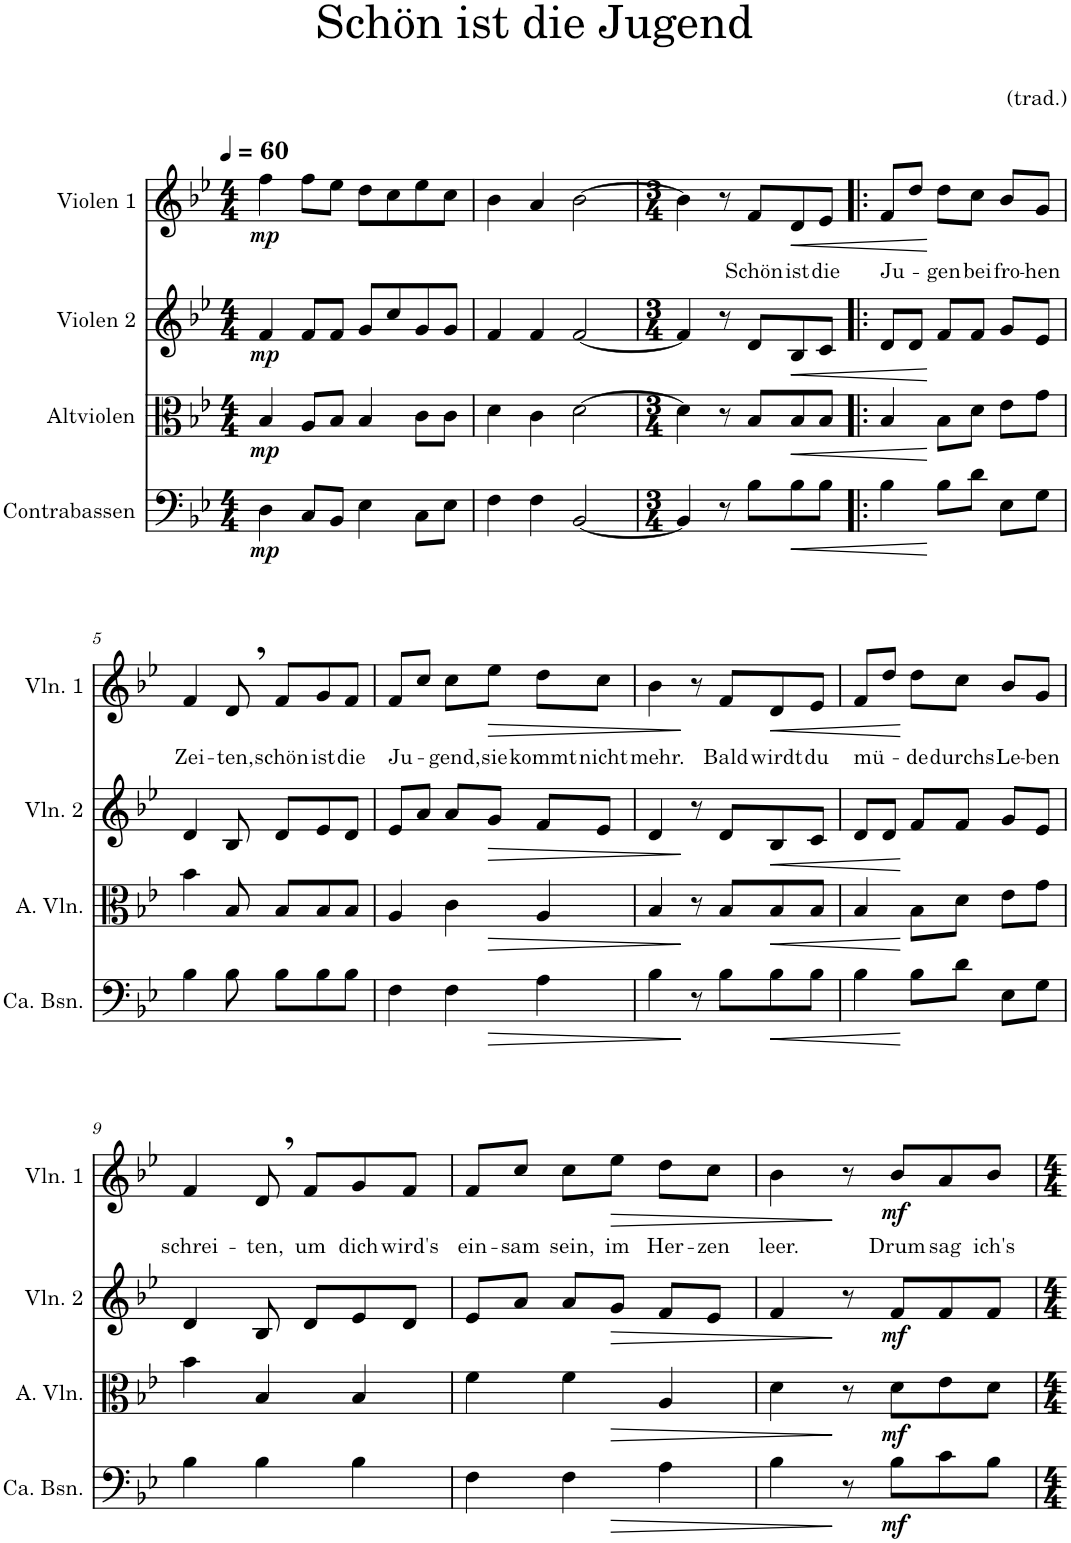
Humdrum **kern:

**kern	**dynam	**kern	**dynam	**kern	**dynam	**kern	**text	**dynam
*part4	*part4	*part3	*part3	*part2	*part2	*part1	*part1	*part1
*staff4	*staff4	*staff3	*staff3	*staff2	*staff2	*staff1	*staff1	*staff1
*I"Contrabassen	*	*I"Altviolen	*	*I"Violen 2	*	*I"Violen 1	*	*
*I'Ca. Bsn.	*	*I'A. Vln.	*	*I'Vln. 2	*	*I'Vln. 1	*	*
*clefF4	*	*clefC3	*	*clefG2	*	*clefG2	*	*
*Trd7c12	*	*	*	*	*	*	*	*
*k[b-e-]	*	*k[b-e-]	*	*k[b-e-]	*	*k[b-e-]	*	*
*M4/4	*	*M4/4	*	*M4/4	*	*M4/4	*	*
*MM60	*	*MM60	*	*MM60	*	*MM60	*	*
=1	=1	=1	=1	=1	=1	=1	=1	=1
!	!LO:DY:b	!	!LO:DY:b	!	!LO:DY:b	!	!	!LO:DY:b
4D\	mp	4B-/	mp	4f/	mp	4ff\	.	mp
8C/L	.	8A/L	.	8f/L	.	8ff\L	.	.
8BB-/J	.	8B-/J	.	8f/J	.	8ee-\J	.	.
4E-\	.	4B-/	.	8g/L	.	8dd\L	.	.
.	.	.	.	8cc/	.	8cc\	.	.
8C\L	.	8c\L	.	8g/	.	8ee-\	.	.
8E-\J	.	8c\J	.	8g/J	.	8cc\J	.	.
=2	=2	=2	=2	=2	=2	=2	=2	=2
4F\	.	4d\	.	4f/	.	4b-\	.	.
4F\	.	4c\	.	4f/	.	4a/	.	.
[2BB-/	.	[2d\	.	[2f/	.	[2b-\	.	.
=3	=3	=3	=3	=3	=3	=3	=3	=3
*M3/4	*	*M3/4	*	*M3/4	*	*M3/4	*	*
4BB-/]	.	4d\]	.	4f/]	.	4b-\]	.	.
8r	.	8r	.	8r	.	8r	.	.
!	!	!	!	!	!	!	!LO:LY:b	!
8B-\L	.	8B-/L	.	8d/L	.	8f/L	Schön	.
!	!LO:HP:b	!	!LO:HP:b	!	!LO:HP:b	!	!LO:LY:b	!LO:HP:b
8B-\	<	8B-/	<	8B-/	<	8d/	ist	<
!	!	!	!	!	!	!	!LO:LY:b	!
8B-\J	.	8B-/J	.	8c/J	.	8e-/J	die	.
=4!|:	=4!|:	=4!|:	=4!|:	=4!|:	=4!|:	=4!|:	=4!|:	=4!|:
!	!	!	!	!	!	!	!LO:LY:b	!
4B-\	.	4B-/	.	8d/L	.	8f/L	Ju-	.
.	.	.	.	8d/J	.	8dd/J	.	.
!	!	!	!	!	!	!	!LO:LY:b	!
8B-\L	[	8B-\L	[	8f/L	[	8dd\L	-gen	[
!	!	!	!	!	!	!	!LO:LY:b	!
8d\J	.	8d\J	.	8f/J	.	8cc\J	bei	.
!	!	!	!	!	!	!	!LO:LY:b	!
8E-\L	.	8e-\L	.	8g/L	.	8b-/L	fro-	.
!	!	!	!	!	!	!	!LO:LY:b	!
8G\J	.	8g\J	.	8e-/J	.	8g/J	-hen	.
!!LO:LB:g=z
=5	=5	=5	=5	=5	=5	=5	=5	=5
!	!	!	!	!	!	!	!LO:LY:b	!
4B-\	.	4b-\	.	4d/	.	4f/	Zei-	.
!	!	!	!	!	!	!	!LO:LY:b	!
8B-\	.	8B-/	.	8B-/	.	8d,/	-ten,	.
!	!	!	!	!	!	!	!LO:LY:b	!
8B-\L	.	8B-/L	.	8d/L	.	8f/L	schön	.
!	!	!	!	!	!	!	!LO:LY:b	!
8B-\	.	8B-/	.	8e-/	.	8g/	ist	.
!	!	!	!	!	!	!	!LO:LY:b	!
8B-\J	.	8B-/J	.	8d/J	.	8f/J	die	.
=6	=6	=6	=6	=6	=6	=6	=6	=6
!	!	!	!	!	!	!	!LO:LY:b	!
4F\	.	4A/	.	8e-/L	.	8f/L	Ju-	.
.	.	.	.	8a/J	.	8cc/J	.	.
!	!	!	!	!	!	!	!LO:LY:b	!
4F\	.	4c\	.	8a/L	.	8cc\L	-gend,	.
!	!	!	!	!	!LO:HP:b	!	!LO:LY:b	!LO:HP:b
.	.	.	.	8g/J	>	8ee-\J	sie	>
!	!LO:HP:b	!	!LO:HP:b	!	!	!	!LO:LY:b	!
4A\	>	4A/	>	8f/L	.	8dd\L	kommt	.
!	!	!	!	!	!	!	!LO:LY:b	!
.	.	.	.	8e-/J	.	8cc\J	nicht	.
=7	=7	=7	=7	=7	=7	=7	=7	=7
!	!	!	!	!	!	!	!LO:LY:b	!
4B-\	.	4B-/	.	4d/	.	4b-\	mehr.	.
8r	]	8r	]	8r	]	8r	.	]
!	!	!	!	!	!	!	!LO:LY:b	!
8B-\L	.	8B-/L	.	8d/L	.	8f/L	Bald	.
!	!LO:HP:b	!	!LO:HP:b	!	!LO:HP:b	!	!LO:LY:b	!LO:HP:b
8B-\	<	8B-/	<	8B-/	<	8d/	wirdt	<
!	!	!	!	!	!	!	!LO:LY:b	!
8B-\J	.	8B-/J	.	8c/J	.	8e-/J	du	.
=8	=8	=8	=8	=8	=8	=8	=8	=8
!	!	!	!	!	!	!	!LO:LY:b	!
4B-\	.	4B-/	.	8d/L	.	8f/L	mü-	.
.	.	.	.	8d/J	.	8dd/J	.	.
!	!	!	!	!	!	!	!LO:LY:b	!
8B-\L	[	8B-\L	[	8f/L	[	8dd\L	-de	[
!	!	!	!	!	!	!	!LO:LY:b	!
8d\J	.	8d\J	.	8f/J	.	8cc\J	durchs	.
!	!	!	!	!	!	!	!LO:LY:b	!
8E-\L	.	8e-\L	.	8g/L	.	8b-/L	Le-	.
!	!	!	!	!	!	!	!LO:LY:b	!
8G\J	.	8g\J	.	8e-/J	.	8g/J	-ben	.
!!LO:LB:g=z
=9	=9	=9	=9	=9	=9	=9	=9	=9
!	!	!	!	!	!	!	!LO:LY:b	!
4B-\	.	4b-\	.	4d/	.	4f/	schrei-	.
!	!	!	!	!	!	!	!LO:LY:b	!
4B-\	.	4B-/	.	8B-/	.	8d,/	-ten,	.
!	!	!	!	!	!	!	!LO:LY:b	!
.	.	.	.	8d/L	.	8f/L	um	.
!	!	!	!	!	!	!	!LO:LY:b	!
4B-\	.	4B-/	.	8e-/	.	8g/	dich	.
!	!	!	!	!	!	!	!LO:LY:b	!
.	.	.	.	8d/J	.	8f/J	wird's	.
=10	=10	=10	=10	=10	=10	=10	=10	=10
!	!	!	!	!	!	!	!LO:LY:b	!
4F\	.	4f\	.	8e-/L	.	8f/L	ein-	.
!	!	!	!	!	!	!	!LO:LY:b	!
.	.	.	.	8a/J	.	8cc/J	-sam	.
!	!	!	!	!	!	!	!LO:LY:b	!
4F\	.	4f\	.	8a/L	.	8cc\L	sein,	.
!	!	!	!	!	!LO:HP:b	!	!LO:LY:b	!LO:HP:b
.	.	.	.	8g/J	>	8ee-\J	im	>
!	!LO:HP:b	!	!LO:HP:b	!	!	!	!LO:LY:b	!
4A\	>	4A/	>	8f/L	.	8dd\L	Her-	.
!	!	!	!	!	!	!	!LO:LY:b	!
.	.	.	.	8e-/J	.	8cc\J	-zen	.
=11	=11	=11	=11	=11	=11	=11	=11	=11
!	!	!	!	!	!	!	!LO:LY:b	!
4B-\	.	4d\	.	4f/	.	4b-\	leer.	.
8r	]	8r	]	8r	]	8r	.	]
!	!LO:DY:b	!	!LO:DY:b	!	!LO:DY:b	!	!LO:LY:b	!LO:DY:b
8B-\L	mf	8d\L	mf	8f/L	mf	8b-/L	Drum	mf
!	!	!	!	!	!	!	!LO:LY:b	!
8c\	.	8e-\	.	8f/	.	8a/	sag	.
!	!	!	!	!	!	!	!LO:LY:b	!
8B-\J	.	8d\J	.	8f/J	.	8b-/J	ich's	.
=	=	=	=	=	=	=	=	=
*-	*-	*-	*-	*-	*-	*-	*-	*-
